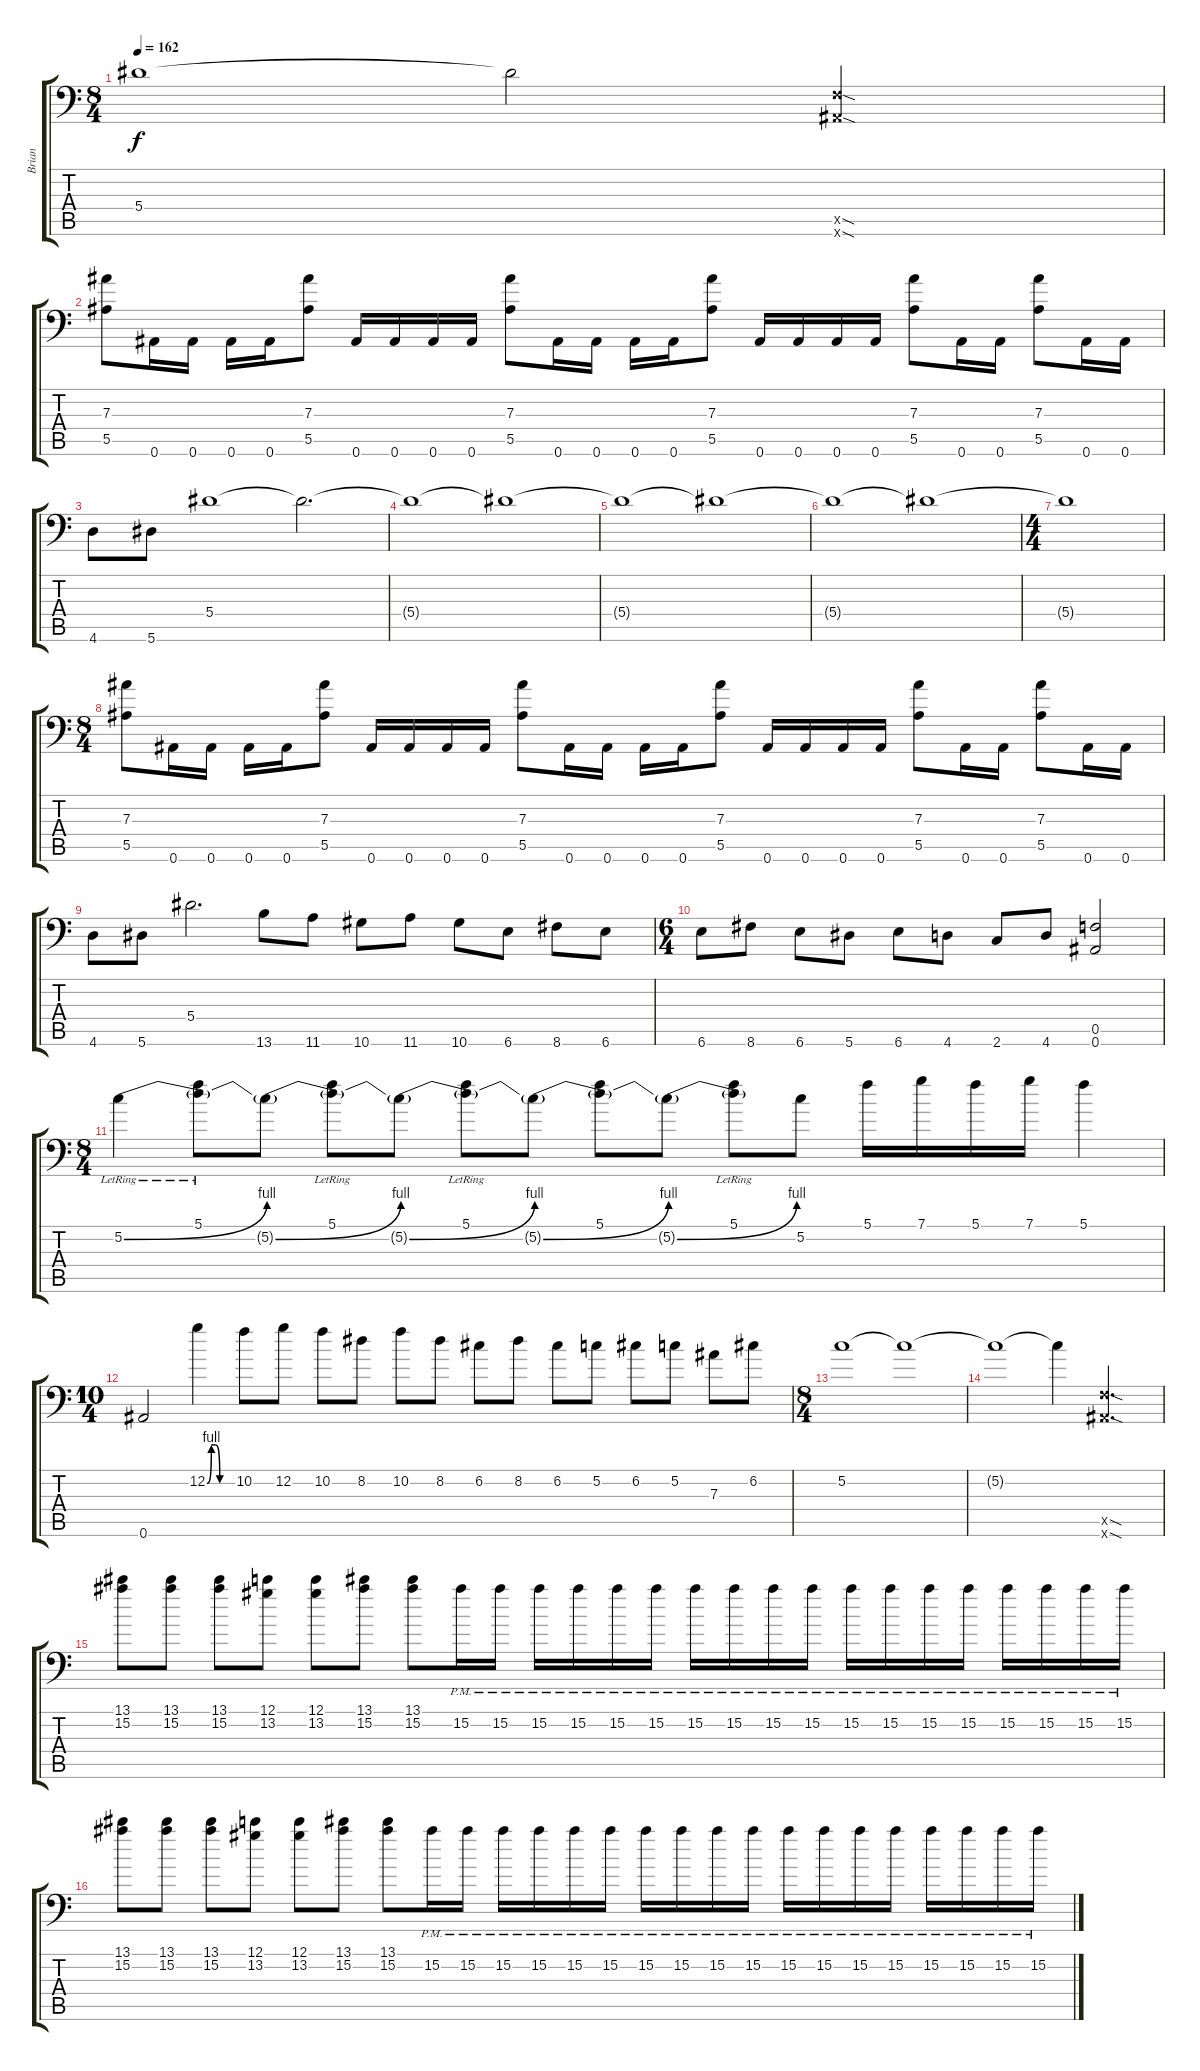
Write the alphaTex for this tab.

\track ("Brian" "Brian") {instrument distortionguitar}
\staff {score tabs}
\tuning (C4 G3 Eb3 Bb2 F2 Bb1) {hide}
\ts (8 4)
\tempo 162
\clef f4
\ks c
5.4{t}.1{dy f} 5.4{t}.2 (0.5{sod x} 0.6{sod x}).2 |
(7.3 5.5).8 0.6.16 0.6.16 0.6.16 0.6.16 (7.3 5.5).8 0.6.16 0.6.16 0.6.16 0.6.16 (7.3 5.5).8 0.6.16 0.6.16 0.6.16 0.6.16 (7.3 5.5).8 0.6.16 0.6.16 0.6.16 0.6.16 (7.3 5.5).8 0.6.16 0.6.16 (7.3 5.5).8 0.6.16 0.6.16 |
4.6.8 5.6.8 5.4.1 5.4{t}.2{d} |
5.4{t}.1 5.4{t}.1 |
5.4{t}.1 5.4{t}.1{volume 5} |
5.4{t}.1 5.4{t}.1 |
\ts (4 4)
5.4{t}.1 |
\ts (8 4)
(7.3 5.5).8{volume 11} 0.6.16 0.6.16 0.6.16 0.6.16 (7.3 5.5).8 0.6.16 0.6.16 0.6.16 0.6.16 (7.3 5.5).8 0.6.16 0.6.16 0.6.16 0.6.16 (7.3 5.5).8 0.6.16 0.6.16 0.6.16 0.6.16 (7.3 5.5).8 0.6.16 0.6.16 (7.3 5.5).8 0.6.16 0.6.16 |
4.6.8 5.6.8 5.4.2{d} 13.6.8 11.6.8 10.6.8 11.6.8 10.6.8 6.6.8 8.6.8 6.6.8 |
\ts (6 4)
6.6.8 8.6.8 6.6.8 5.6.8 6.6.8 4.6.8 2.6.8 4.6.8 (0.5 0.6).2 |
\ts (8 4)
5.2{be (bend 0 0 60 4) lr}.4 (5.1{lr} 5.2{t}).8 5.2{be (bend 0 0 60 4) t}.8 (5.1{lr} 5.2{t}).8 5.2{be (bend 0 0 60 4) t}.8 (5.1{lr} 5.2{t}).8 5.2{be (bend 0 0 60 4) t}.8 (5.1 5.2{t}).8 5.2{be (bend 0 0 60 4) t}.8 (5.1{lr} 5.2{t}).8 5.2.8 5.1.16 7.1.16 5.1.16 7.1.16 5.1.4 |
\ts (10 4)
0.6.2 12.2{be (custom 0 0 10 4 20 4 30 0 60 0)}.4 10.2.8 12.2.8 10.2.8 8.2.8 10.2.8 8.2.8 6.2.8 8.2.8 6.2.8 5.2.8 6.2.8 5.2.8 7.3.8 6.2.8 |
\ts (8 4)
5.2.1 5.2{t}.1 |
5.2{t}.1 5.2{t}.4 (0.5{sod x} 0.6{sod x}).2{d} |
(13.1 15.2).8 (13.1 15.2).8 (13.1 15.2).8 (12.1 13.2).8 (12.1 13.2).8 (13.1 15.2).8 (13.1 15.2).8 15.2{pm}.16 15.2{pm}.16 15.2{pm}.16 15.2{pm}.16 15.2{pm}.16 15.2{pm}.16 15.2{pm}.16 15.2{pm}.16 15.2{pm}.16 15.2{pm}.16 15.2{pm}.16 15.2{pm}.16 15.2{pm}.16 15.2{pm}.16 15.2{pm}.16 15.2{pm}.16 15.2{pm}.16 15.2{pm}.16 |
(13.1 15.2).8 (13.1 15.2).8 (13.1 15.2).8 (12.1 13.2).8 (12.1 13.2).8 (13.1 15.2).8 (13.1 15.2).8 15.2{pm}.16 15.2{pm}.16 15.2{pm}.16 15.2{pm}.16 15.2{pm}.16 15.2{pm}.16 15.2{pm}.16 15.2{pm}.16 15.2{pm}.16 15.2{pm}.16 15.2{pm}.16 15.2{pm}.16 15.2{pm}.16 15.2{pm}.16 15.2{pm}.16 15.2{pm}.16 15.2{pm}.16 15.2{pm}.16
